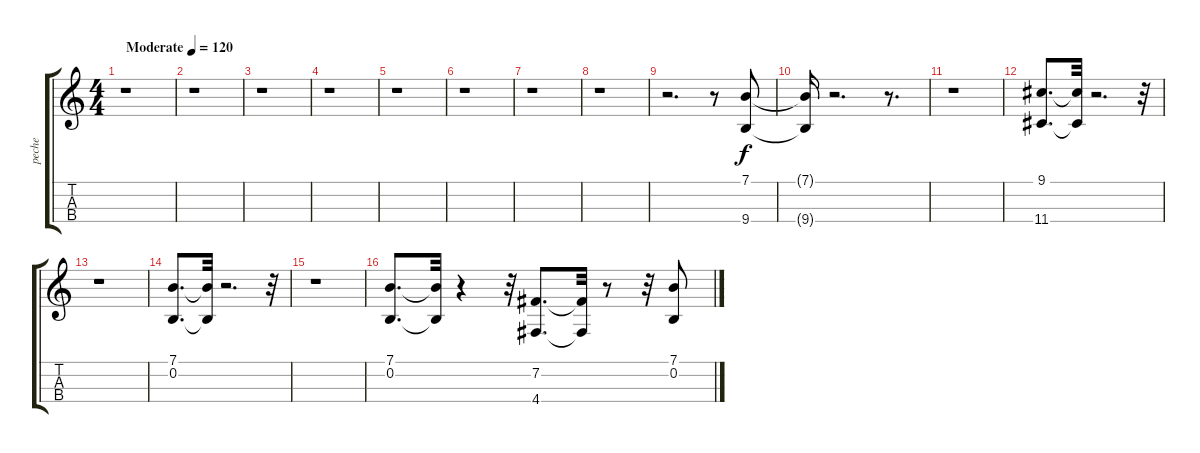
\track ("peche" "peche") {instrument orchestrahit}
\staff {score tabs}
\tuning (E4 B3 G3 D3) {hide}
\ts (4 4)
\tempo (120 "Moderate")
\clef g2
\ks c
r.1{dy f instrument orchestrahit} |
r.1 |
r.1 |
r.1 |
r.1 |
r.1 |
r.1 |
r.1 |
r.2{d} r.8 (7.1 9.4).8 |
(7.1{t} 9.4{t}).16 r.2{d} r.8{d} |
r.1 |
(9.1 11.4).8{d} (9.1{t} 11.4{t}).32 r.2{d} r.32 |
r.1 |
(7.1 0.2).8{d} (7.1{t} 0.2{t}).32 r.2{d} r.32 |
r.1 |
(7.1 0.2).8{d} (7.1{t} 0.2{t}).32 r.4 r.32 (7.2 4.4).8{d} (7.2{t} 4.4{t}).32 r.8 r.32 (7.1 0.2).8
